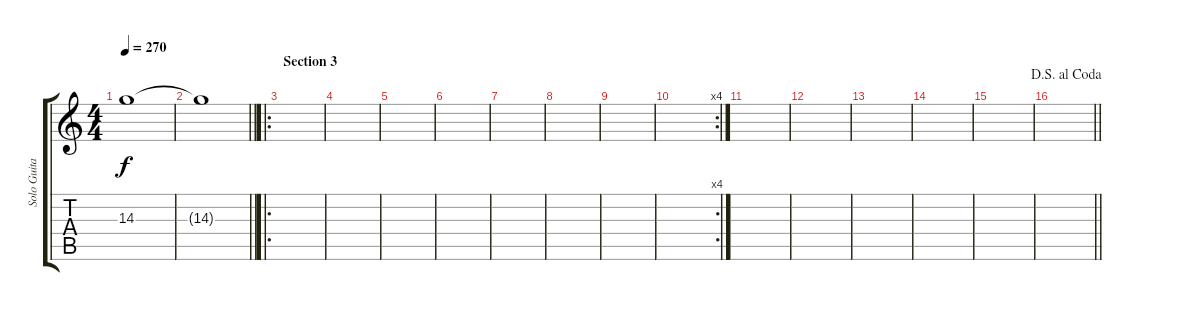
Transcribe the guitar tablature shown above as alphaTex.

\track ("Solo Guitar" "Solo Guita") {instrument overdrivenguitar}
\staff {score tabs}
\tuning (D4 A3 F3 C3 G2 D2) {hide}
\ts (4 4)
\tempo 270
\clef g2
\ks c
14.3{t}.1{dy f} |
\barLineRight lightlight
14.3{t}.1 |
\ro
\section ("" "Section 3")
|
|
|
|
|
|
|
\rc 4
|
|
|
|
|
|
\jump dalsegnoalcoda
\barLineRight lightlight
